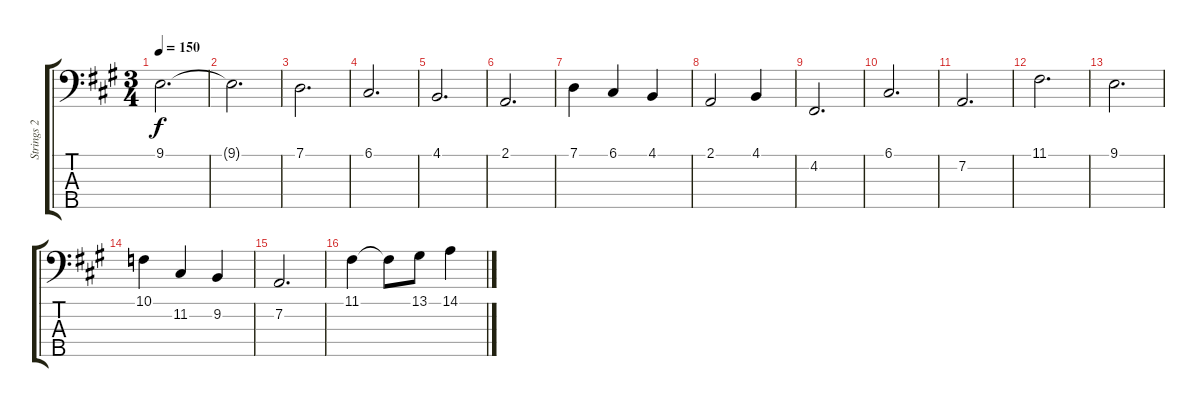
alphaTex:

\track ("Strings 2" "Strings 2") {instrument stringensemble2}
\staff {score tabs}
\tuning (G2 D2 A1 E1 B0) {hide}
\ts (3 4)
\tempo 150
\clef f4
\ks f#minor
9.1.2{d dy f} |
9.1{t}.2{d} |
7.1.2{d} |
6.1.2{d} |
4.1.2{d} |
2.1.2{d} |
7.1.4 6.1.4 4.1.4 |
2.1.2 4.1.4 |
4.2.2{d} |
6.1.2{d} |
7.2.2{d} |
11.1.2{d} |
9.1.2{d} |
10.1.4 11.2.4 9.2.4 |
7.2.2{d} |
11.1.4 11.1{t}.8 13.1.8 14.1.4
